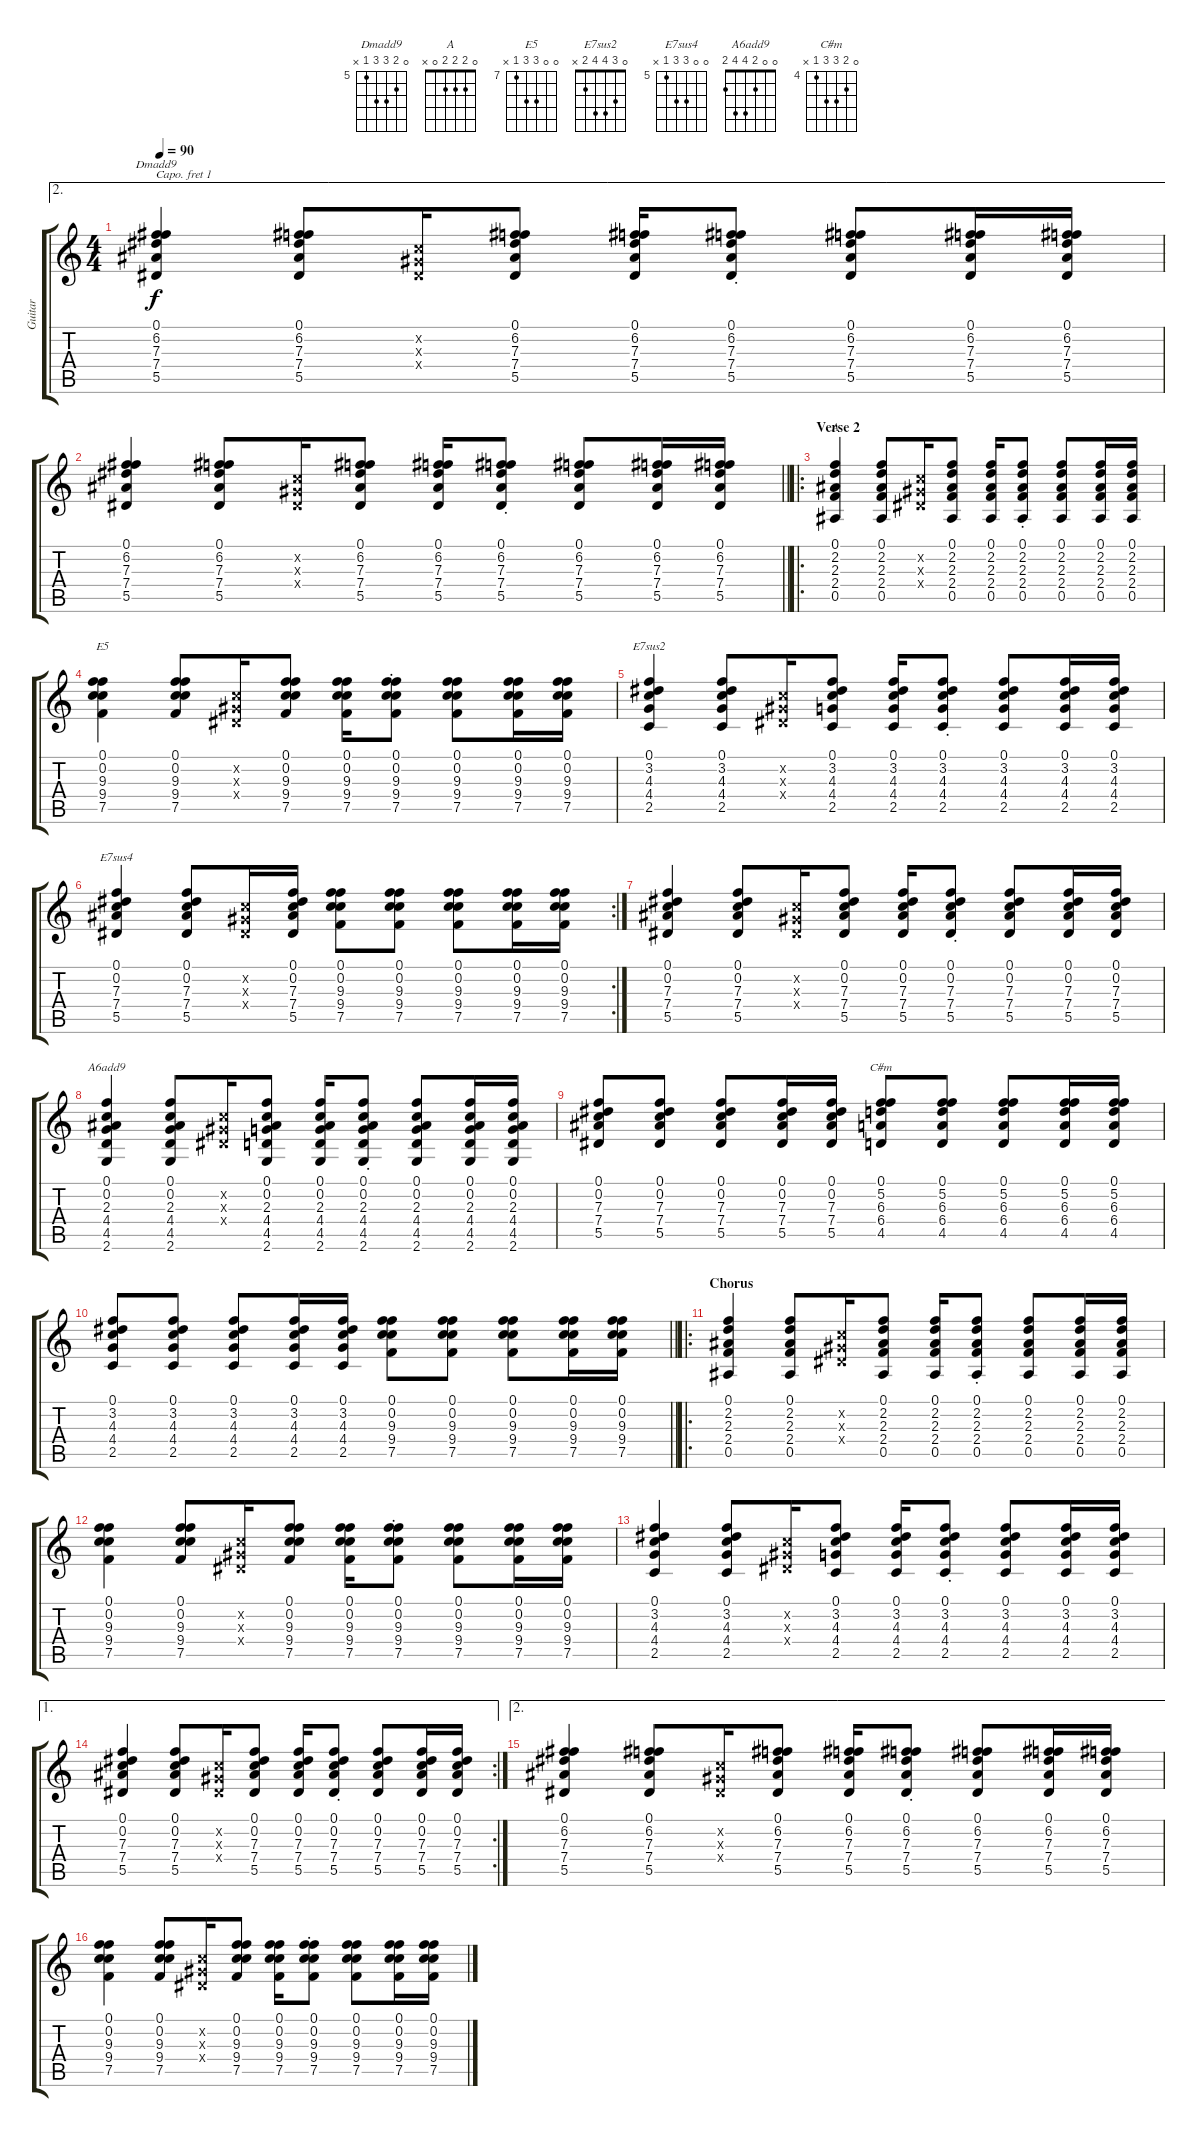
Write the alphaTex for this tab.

\track ("Guitar" "Guitar") {instrument acousticguitarsteel}
\staff {score tabs}
\capo 1
\tuning (E4 B3 G3 D3 A2 E2) {hide}
\chord ("Dmadd9" 0 6 7 7 5 x) {firstfret 5}
\chord ("A" 0 2 2 2 0 x)
\chord ("E5" 0 0 9 9 7 x) {firstfret 7}
\chord ("E7sus2" 0 3 4 4 2 x)
\chord ("E7sus4" 0 0 7 7 5 x) {firstfret 5}
\chord ("A6add9" 0 0 2 4 4 2)
\chord ("C#m" 0 5 6 6 4 x) {firstfret 4}
\ae 2
\ts (4 4)
\tempo 90
\clef g2
\ks c
(0.1 6.2 7.3 7.4 5.5).4{ch "Dmadd9" dy f} (0.1 6.2 7.3 7.4 5.5).8 (0.2{x} 0.3{x} 0.4{x}).16 (0.1 6.2 7.3 7.4 5.5).8 (0.1 6.2 7.3 7.4 5.5).16 (0.1{st} 6.2{st} 7.3{st} 7.4{st} 5.5{st}).8 (0.1 6.2 7.3 7.4 5.5).8 (0.1 6.2 7.3 7.4 5.5).16 (0.1 6.2 7.3 7.4 5.5).16 |
\barLineRight lightlight
(0.1 6.2 7.3 7.4 5.5).4 (0.1 6.2 7.3 7.4 5.5).8 (0.2{x} 0.3{x} 0.4{x}).16 (0.1 6.2 7.3 7.4 5.5).8 (0.1 6.2 7.3 7.4 5.5).16 (0.1{st} 6.2{st} 7.3{st} 7.4{st} 5.5{st}).8 (0.1 6.2 7.3 7.4 5.5).8 (0.1 6.2 7.3 7.4 5.5).16 (0.1 6.2 7.3 7.4 5.5).16 |
\ro
\section ("" "Verse 2")
(0.1 2.2 2.3 2.4 0.5).4{ch "A"} (0.1 2.2 2.3 2.4 0.5).8 (0.2{x} 0.3{x} 0.4{x}).16 (0.1 2.2 2.3 2.4 0.5).8 (0.1 2.2 2.3 2.4 0.5).16 (0.1{st} 2.2{st} 2.3{st} 2.4{st} 0.5{st}).8 (0.1 2.2 2.3 2.4 0.5).8 (0.1 2.2 2.3 2.4 0.5).16 (0.1 2.2 2.3 2.4 0.5).16 |
(0.1 0.2 9.3 9.4 7.5).4{ch "E5"} (0.1 0.2 9.3 9.4 7.5).8 (0.2{x} 0.3{x} 0.4{x}).16 (0.1 0.2 9.3 9.4 7.5).8 (0.1 0.2 9.3 9.4 7.5).16 (0.1{st} 0.2{st} 9.3{st} 9.4{st} 7.5{st}).8 (0.1 0.2 9.3 9.4 7.5).8 (0.1 0.2 9.3 9.4 7.5).16 (0.1 0.2 9.3 9.4 7.5).16 |
(0.1 3.2 4.3 4.4 2.5).4{ch "E7sus2"} (0.1 3.2 4.3 4.4 2.5).8 (0.2{x} 0.3{x} 0.4{x}).16 (0.1 3.2 4.3 4.4 2.5).8 (0.1 3.2 4.3 4.4 2.5).16 (0.1{st} 3.2{st} 4.3{st} 4.4{st} 2.5{st}).8 (0.1 3.2 4.3 4.4 2.5).8 (0.1 3.2 4.3 4.4 2.5).16 (0.1 3.2 4.3 4.4 2.5).16 |
\rc 2
(0.1 0.2 7.3 7.4 5.5).4{ch "E7sus4"} (0.1 0.2 7.3 7.4 5.5).8 (0.2{x} 0.3{x} 0.4{x}).16 (0.1 0.2 7.3 7.4 5.5).16 (0.1 0.2 9.3 9.4 7.5).8 (0.1 0.2 9.3 9.4 7.5).8 (0.1 0.2 9.3 9.4 7.5).8 (0.1 0.2 9.3 9.4 7.5).16 (0.1 0.2 9.3 9.4 7.5).16 |
(0.1 0.2 7.3 7.4 5.5).4 (0.1 0.2 7.3 7.4 5.5).8 (0.2{x} 0.3{x} 0.4{x}).16 (0.1 0.2 7.3 7.4 5.5).8 (0.1 0.2 7.3 7.4 5.5).16 (0.1{st} 0.2{st} 7.3{st} 7.4{st} 5.5{st}).8 (0.1 0.2 7.3 7.4 5.5).8 (0.1 0.2 7.3 7.4 5.5).16 (0.1 0.2 7.3 7.4 5.5).16 |
(0.1 0.2 2.3 4.4 4.5 2.6).4{ch "A6add9"} (0.1 0.2 2.3 4.4 4.5 2.6).8 (0.2{x} 0.3{x} 0.4{x}).16 (0.1 0.2 2.3 4.4 4.5 2.6).8 (0.1 0.2 2.3 4.4 4.5 2.6).16 (0.1{st} 0.2{st} 2.3{st} 4.4{st} 4.5{st} 2.6).8 (0.1 0.2 2.3 4.4 4.5 2.6).8 (0.1 0.2 2.3 4.4 4.5 2.6).16 (0.1 0.2 2.3 4.4 4.5 2.6).16 |
(0.1 0.2 7.3 7.4 5.5).8 (0.1 0.2 7.3 7.4 5.5).8 (0.1 0.2 7.3 7.4 5.5).8 (0.1 0.2 7.3 7.4 5.5).16 (0.1 0.2 7.3 7.4 5.5).16 (0.1 5.2 6.3 6.4 4.5).8{ch "C#m"} (0.1 5.2 6.3 6.4 4.5).8 (0.1 5.2 6.3 6.4 4.5).8 (0.1 5.2 6.3 6.4 4.5).16 (0.1 5.2 6.3 6.4 4.5).16 |
\barLineRight lightlight
(0.1 3.2 4.3 4.4 2.5).8 (0.1 3.2 4.3 4.4 2.5).8 (0.1 3.2 4.3 4.4 2.5).8 (0.1 3.2 4.3 4.4 2.5).16 (0.1 3.2 4.3 4.4 2.5).16 (0.1 0.2 9.3 9.4 7.5).8 (0.1 0.2 9.3 9.4 7.5).8 (0.1 0.2 9.3 9.4 7.5).8 (0.1 0.2 9.3 9.4 7.5).16 (0.1 0.2 9.3 9.4 7.5).16 |
\ro
\section ("" "Chorus")
(0.1 2.2 2.3 2.4 0.5).4 (0.1 2.2 2.3 2.4 0.5).8 (0.2{x} 0.3{x} 0.4{x}).16 (0.1 2.2 2.3 2.4 0.5).8 (0.1 2.2 2.3 2.4 0.5).16 (0.1{st} 2.2{st} 2.3{st} 2.4{st} 0.5{st}).8 (0.1 2.2 2.3 2.4 0.5).8 (0.1 2.2 2.3 2.4 0.5).16 (0.1 2.2 2.3 2.4 0.5).16 |
(0.1 0.2 9.3 9.4 7.5).4 (0.1 0.2 9.3 9.4 7.5).8 (0.2{x} 0.3{x} 0.4{x}).16 (0.1 0.2 9.3 9.4 7.5).8 (0.1 0.2 9.3 9.4 7.5).16 (0.1{st} 0.2{st} 9.3{st} 9.4{st} 7.5{st}).8 (0.1 0.2 9.3 9.4 7.5).8 (0.1 0.2 9.3 9.4 7.5).16 (0.1 0.2 9.3 9.4 7.5).16 |
(0.1 3.2 4.3 4.4 2.5).4 (0.1 3.2 4.3 4.4 2.5).8 (0.2{x} 0.3{x} 0.4{x}).16 (0.1 3.2 4.3 4.4 2.5).8 (0.1 3.2 4.3 4.4 2.5).16 (0.1{st} 3.2{st} 4.3{st} 4.4{st} 2.5{st}).8 (0.1 3.2 4.3 4.4 2.5).8 (0.1 3.2 4.3 4.4 2.5).16 (0.1 3.2 4.3 4.4 2.5).16 |
\ae 1
\rc 2
(0.1 0.2 7.3 7.4 5.5).4 (0.1 0.2 7.3 7.4 5.5).8 (0.2{x} 0.3{x} 0.4{x}).16 (0.1 0.2 7.3 7.4 5.5).8 (0.1 0.2 7.3 7.4 5.5).16 (0.1{st} 0.2{st} 7.3{st} 7.4{st} 5.5{st}).8 (0.1 0.2 7.3 7.4 5.5).8 (0.1 0.2 7.3 7.4 5.5).16 (0.1 0.2 7.3 7.4 5.5).16 |
\ae 2
(0.1 6.2 7.3 7.4 5.5).4 (0.1 6.2 7.3 7.4 5.5).8 (0.2{x} 0.3{x} 0.4{x}).16 (0.1 6.2 7.3 7.4 5.5).8 (0.1 6.2 7.3 7.4 5.5).16 (0.1{st} 6.2{st} 7.3{st} 7.4{st} 5.5{st}).8 (0.1 6.2 7.3 7.4 5.5).8 (0.1 6.2 7.3 7.4 5.5).16 (0.1 6.2 7.3 7.4 5.5).16 |
(0.1 0.2 9.3 9.4 7.5).4 (0.1 0.2 9.3 9.4 7.5).8 (0.2{x} 0.3{x} 0.4{x}).16 (0.1 0.2 9.3 9.4 7.5).8 (0.1 0.2 9.3 9.4 7.5).16 (0.1{st} 0.2{st} 9.3{st} 9.4{st} 7.5{st}).8 (0.1 0.2 9.3 9.4 7.5).8 (0.1 0.2 9.3 9.4 7.5).16 (0.1 0.2 9.3 9.4 7.5).16
